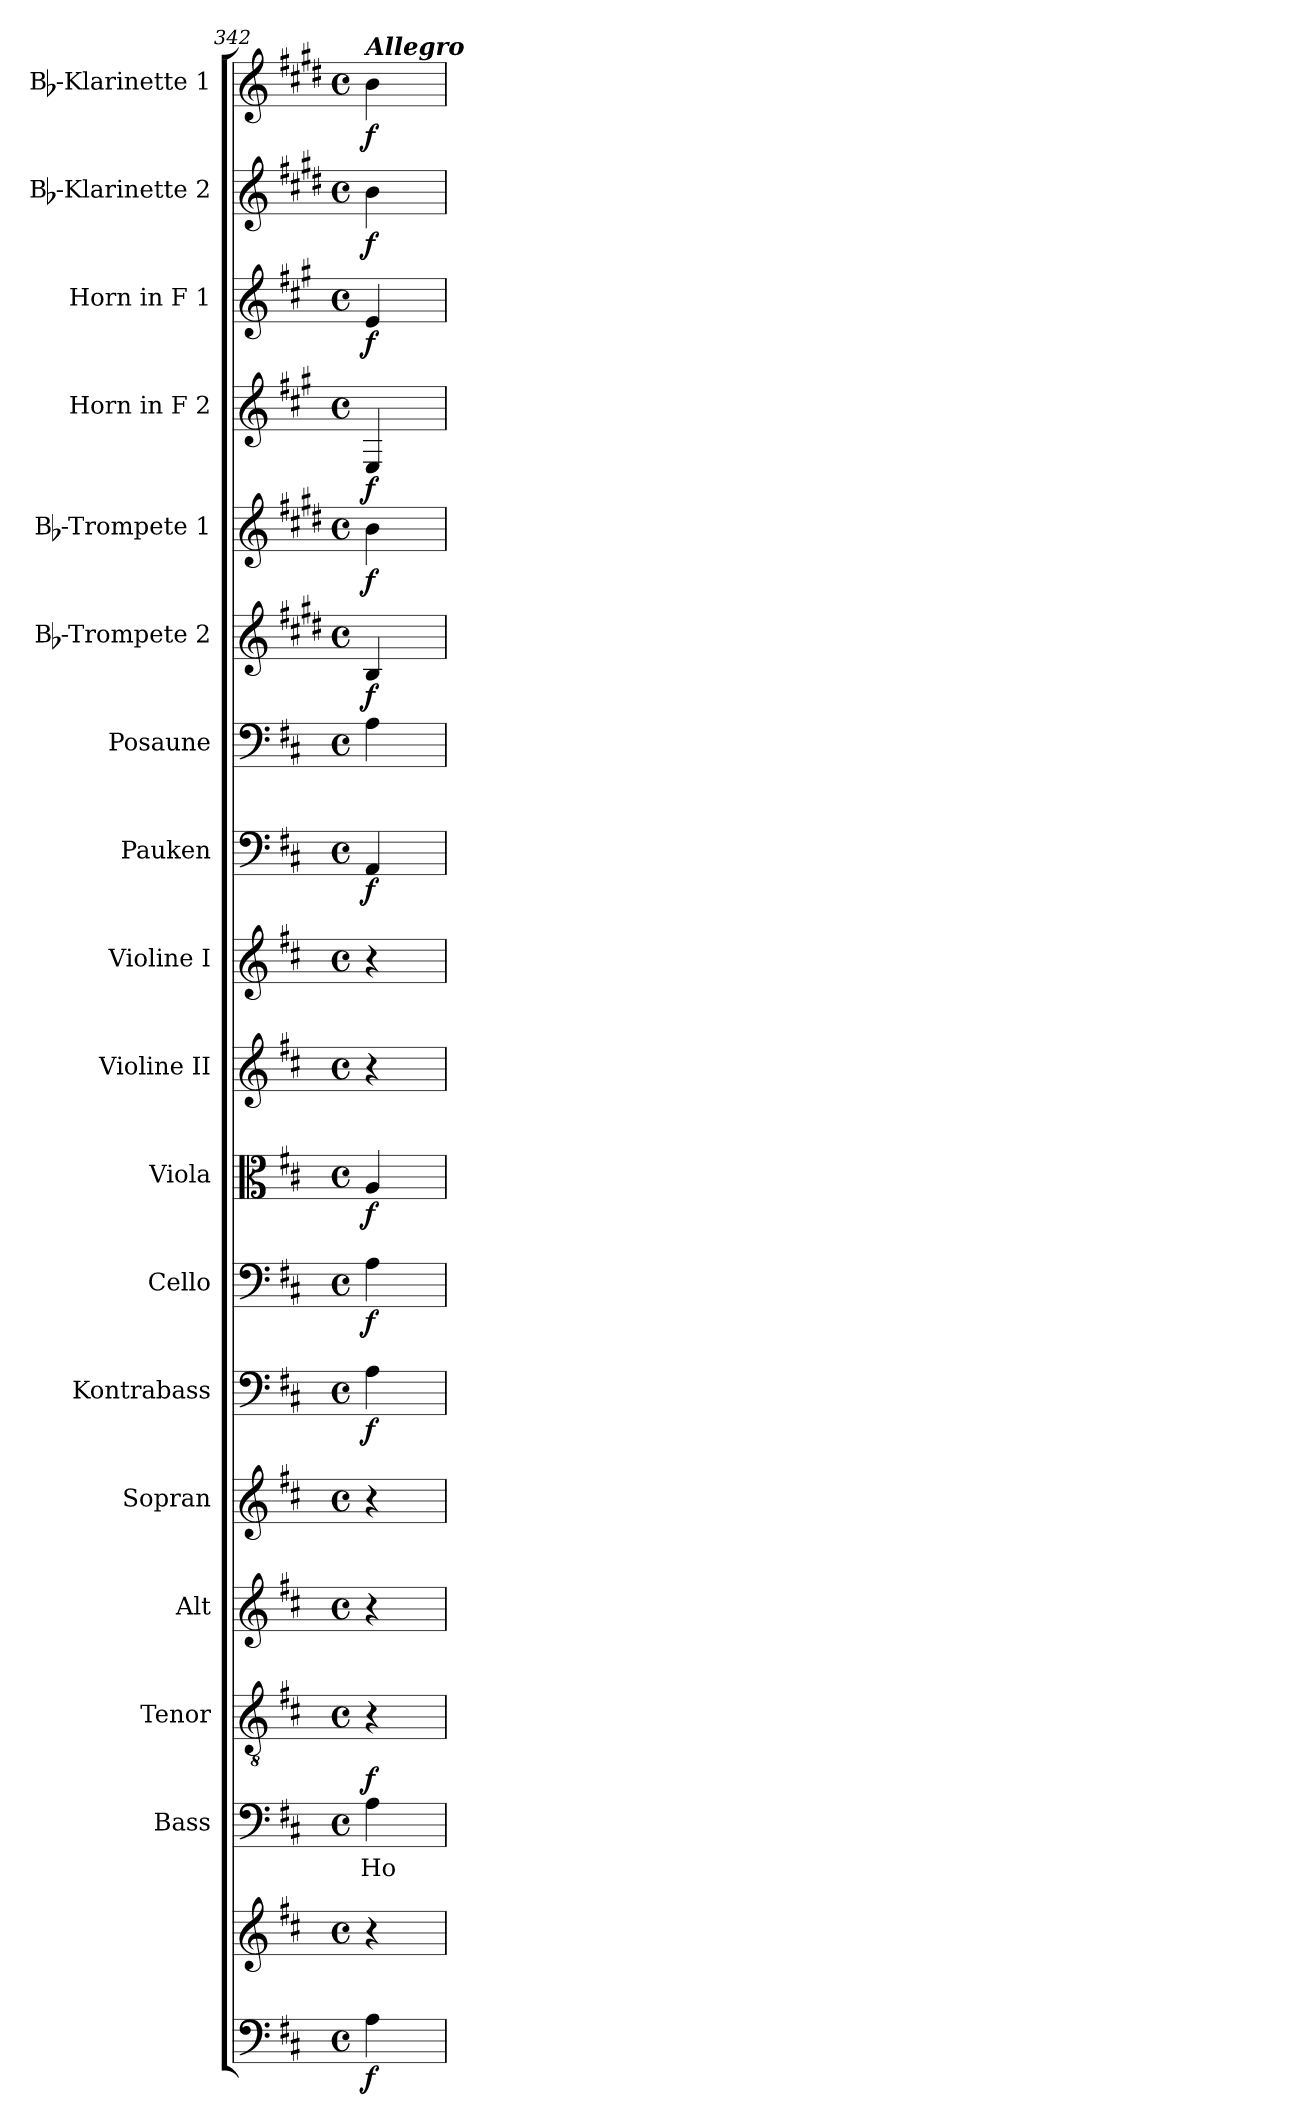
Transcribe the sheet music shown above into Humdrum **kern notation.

**kern	**kern	**dynam	**kern	**text	**dynam	**kern	**kern	**kern	**kern	**dynam	**kern	**dynam	**kern	**dynam	**kern	**kern	**kern	**dynam	**kern	**kern	**dynam	**kern	**dynam	**kern	**dynam	**kern	**dynam	**kern	**dynam	**kern	**dynam
*part18	*part18	*part18	*part17	*part17	*part17	*part16	*part15	*part14	*part13	*part13	*part12	*part12	*part11	*part11	*part10	*part9	*part8	*part8	*part7	*part6	*part6	*part5	*part5	*part4	*part4	*part3	*part3	*part2	*part2	*part1	*part1
*staff19	*staff18	*staff18/19	*staff17	*staff17	*staff17	*staff16	*staff15	*staff14	*staff13	*staff13	*staff12	*staff12	*staff11	*staff11	*staff10	*staff9	*staff8	*staff8	*staff7	*staff6	*staff6	*staff5	*staff5	*staff4	*staff4	*staff3	*staff3	*staff2	*staff2	*staff1	*staff1
*	*	*	*I"Bass	*	*	*I"Tenor	*I"Alt	*I"Sopran	*I"Kontrabass	*	*I"Cello	*	*I"Viola	*	*I"Violine II	*I"Violine I	*I"Pauken	*	*I"Posaune	*I"Bb-Trompete 2	*	*I"Bb-Trompete 1	*	*I"Horn in F 2	*	*I"Horn in F 1	*	*I"Bb-Klarinette 2	*	*I"Bb-Klarinette 1	*
*	*	*	*I'B.	*	*	*I'T.	*I'A.	*I'S.	*I'Kb.	*	*	*	*I'Vla.	*	*I'Vl. II	*I'Vl. I	*I'Pk.	*	*I'Pos.	*I'Bb Trp. 2	*	*I'Bb Trp. 1	*	*	*	*	*	*I'Bb Kl. 2	*	*I'Bb Kl. 1	*
*clefF4	*clefG2	*	*clefF4	*	*	*clefGv2	*clefG2	*clefG2	*clefF4	*	*clefF4	*	*clefC3	*	*clefG2	*clefG2	*clefF4	*	*clefF4	*clefG2	*	*clefG2	*	*clefG2	*	*clefG2	*	*clefG2	*	*clefG2	*
*	*	*	*	*	*	*	*	*	*ITrd7c12	*	*	*	*	*	*	*	*	*	*	*ITrd1c2	*	*ITrd1c2	*	*ITrd4c7	*	*ITrd4c7	*	*ITrd1c2	*	*ITrd1c2	*
*k[f#c#]	*k[f#c#]	*	*k[f#c#]	*	*	*k[f#c#]	*k[f#c#]	*k[f#c#]	*k[f#c#]	*	*k[f#c#]	*	*k[f#c#]	*	*k[f#c#]	*k[f#c#]	*k[f#c#]	*	*k[f#c#]	*k[f#c#]	*	*k[f#c#]	*	*k[f#c#]	*	*k[f#c#]	*	*k[f#c#]	*	*k[f#c#]	*
*D:	*D:	*	*D:	*	*	*D:	*D:	*D:	*D:	*	*D:	*	*D:	*	*D:	*D:	*D:	*	*D:	*D:	*	*D:	*	*D:	*	*D:	*	*D:	*	*D:	*
*M4/4	*M4/4	*	*M4/4	*	*	*M4/4	*M4/4	*M4/4	*M4/4	*	*M4/4	*	*M4/4	*	*M4/4	*M4/4	*M4/4	*	*M4/4	*M4/4	*	*M4/4	*	*M4/4	*	*M4/4	*	*M4/4	*	*M4/4	*
*met(c)	*met(c)	*	*met(c)	*	*	*met(c)	*met(c)	*met(c)	*met(c)	*	*met(c)	*	*met(c)	*	*met(c)	*met(c)	*met(c)	*	*met(c)	*met(c)	*	*met(c)	*	*met(c)	*	*met(c)	*	*met(c)	*	*met(c)	*
=342	=342	=342	=342	=342	=342	=342	=342	=342	=342	=342	=342	=342	=342	=342	=342	=342	=342	=342	=342	=342	=342	=342	=342	=342	=342	=342	=342	=342	=342	=342	=342
!	!	!	!	!	!	!	!	!	!	!	!	!	!	!	!	!	!	!	!	!	!	!	!	!	!	!	!	!	!	!LO:TX:a:Bi:t=Allegro	!
!	!	!LO:DY:b=2	!	!LO:LY:b	!LO:DY:a	!	!	!	!	!LO:DY:b	!	!LO:DY:b	!	!LO:DY:b	!	!	!	!LO:DY:b	!	!	!LO:DY:b	!	!LO:DY:b	!	!LO:DY:b	!	!LO:DY:b	!	!LO:DY:b	!	!LO:DY:b
4A\	4r	f	4A\	Ho-	f	4r	4r	4r	4AA\	f	4A\	f	4A/	f	4r	4r	4AA/	f	4A\	4A/	f	4a\	f	4AA/	f	4A/	f	4a\	f	4a\	f
=	=	=	=	=	=	=	=	=	=	=	=	=	=	=	=	=	=	=	=	=	=	=	=	=	=	=	=	=	=	=	=
*-	*-	*-	*-	*-	*-	*-	*-	*-	*-	*-	*-	*-	*-	*-	*-	*-	*-	*-	*-	*-	*-	*-	*-	*-	*-	*-	*-	*-	*-	*-	*-
